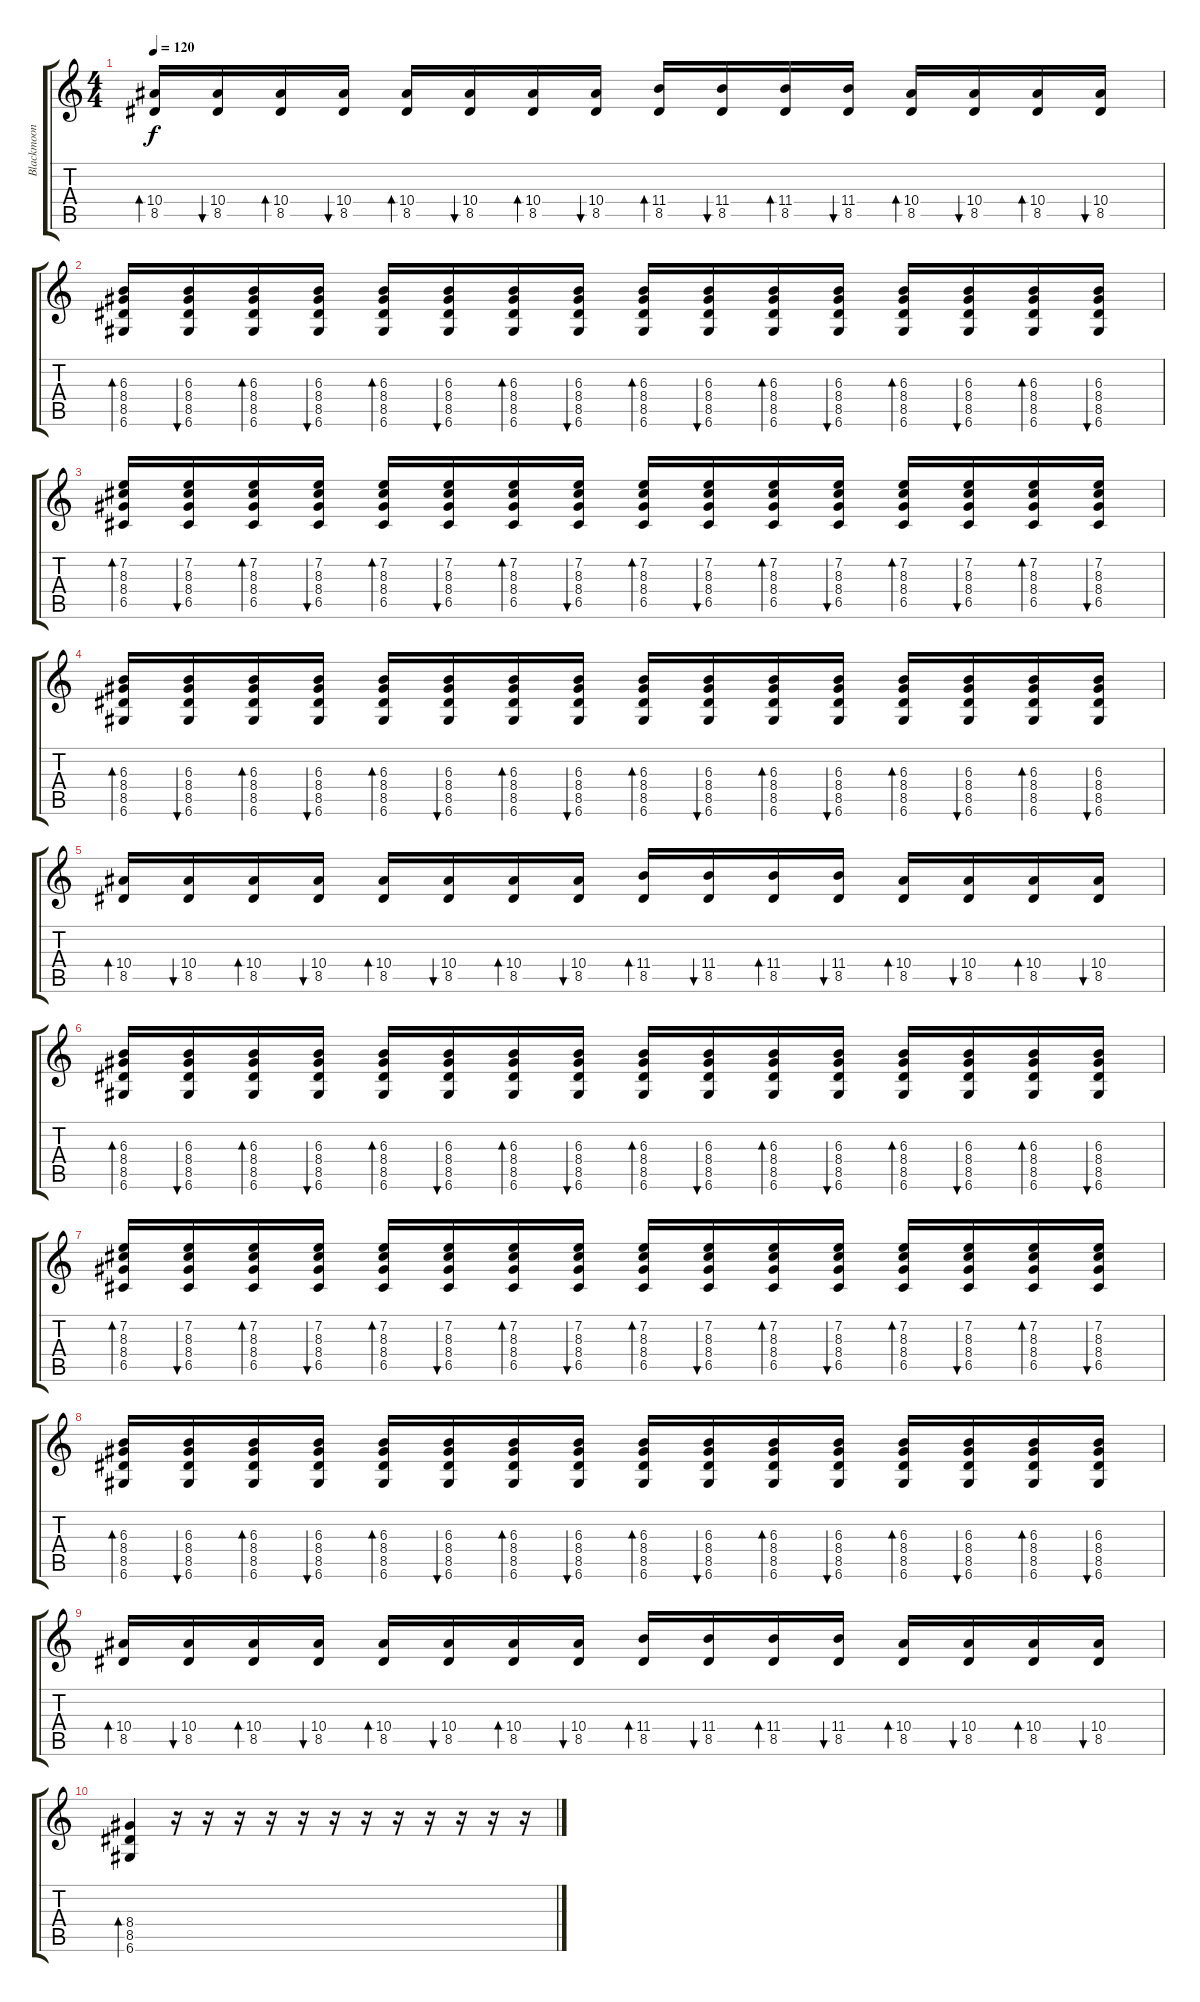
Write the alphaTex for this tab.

\track ("Blackmoon" "Blackmoon") {instrument distortionguitar}
\staff {score tabs}
\tuning (D4 A3 F3 C3 G2 D2) {hide}
\ts (4 4)
\tempo 120
\clef g2
\ks c
(10.4 8.5).16{bd 30 dy f} (10.4 8.5).16{bu 30} (10.4 8.5).16{bd 30} (10.4 8.5).16{bu 30} (10.4 8.5).16{bd 30} (10.4 8.5).16{bu 30} (10.4 8.5).16{bd 30} (10.4 8.5).16{bu 30} (11.4 8.5).16{bd 30} (11.4 8.5).16{bu 30} (11.4 8.5).16{bd 30} (11.4 8.5).16{bu 30} (10.4 8.5).16{bd 30} (10.4 8.5).16{bu 30} (10.4 8.5).16{bd 30} (10.4 8.5).16{bu 30} |
(6.3 8.4 8.5 6.6).16{bd 120} (6.3 8.4 8.5 6.6).16{bu 60} (6.3 8.4 8.5 6.6).16{bd 60} (6.3 8.4 8.5 6.6).16{bu 60} (6.3 8.4 8.5 6.6).16{bd 60} (6.3 8.4 8.5 6.6).16{bu 30} (6.3 8.4 8.5 6.6).16{bd 30} (6.3 8.4 8.5 6.6).16{bu 30} (6.3 8.4 8.5 6.6).16{bd 30} (6.3 8.4 8.5 6.6).16{bu 30} (6.3 8.4 8.5 6.6).16{bd 30} (6.3 8.4 8.5 6.6).16{bu 30} (6.3 8.4 8.5 6.6).16{bd 30} (6.3 8.4 8.5 6.6).16{bu 30} (6.3 8.4 8.5 6.6).16{bd 30} (6.3 8.4 8.5 6.6).16{bu 30} |
(7.2 8.3 8.4 6.5).16{bd 60} (7.2 8.3 8.4 6.5).16{bu 60} (7.2 8.3 8.4 6.5).16{bd 60} (7.2 8.3 8.4 6.5).16{bu 60} (7.2 8.3 8.4 6.5).16{bd 60} (7.2 8.3 8.4 6.5).16{bu 60} (7.2 8.3 8.4 6.5).16{bd 60} (7.2 8.3 8.4 6.5).16{bu 60} (7.2 8.3 8.4 6.5).16{bd 60} (7.2 8.3 8.4 6.5).16{bu 60} (7.2 8.3 8.4 6.5).16{bd 60} (7.2 8.3 8.4 6.5).16{bu 60} (7.2 8.3 8.4 6.5).16{bd 60} (7.2 8.3 8.4 6.5).16{bu 60} (7.2 8.3 8.4 6.5).16{bd 60} (7.2 8.3 8.4 6.5).16{bu 60} |
(6.3 8.4 8.5 6.6).16{bd 120} (6.3 8.4 8.5 6.6).16{bu 60} (6.3 8.4 8.5 6.6).16{bd 60} (6.3 8.4 8.5 6.6).16{bu 60} (6.3 8.4 8.5 6.6).16{bd 60} (6.3 8.4 8.5 6.6).16{bu 30} (6.3 8.4 8.5 6.6).16{bd 30} (6.3 8.4 8.5 6.6).16{bu 30} (6.3 8.4 8.5 6.6).16{bd 30} (6.3 8.4 8.5 6.6).16{bu 30} (6.3 8.4 8.5 6.6).16{bd 30} (6.3 8.4 8.5 6.6).16{bu 30} (6.3 8.4 8.5 6.6).16{bd 30} (6.3 8.4 8.5 6.6).16{bu 30} (6.3 8.4 8.5 6.6).16{bd 30} (6.3 8.4 8.5 6.6).16{bu 30} |
(10.4 8.5).16{bd 30} (10.4 8.5).16{bu 30} (10.4 8.5).16{bd 30} (10.4 8.5).16{bu 30} (10.4 8.5).16{bd 30} (10.4 8.5).16{bu 30} (10.4 8.5).16{bd 30} (10.4 8.5).16{bu 30} (11.4 8.5).16{bd 30} (11.4 8.5).16{bu 30} (11.4 8.5).16{bd 30} (11.4 8.5).16{bu 30} (10.4 8.5).16{bd 30} (10.4 8.5).16{bu 30} (10.4 8.5).16{bd 30} (10.4 8.5).16{bu 30} |
(6.3 8.4 8.5 6.6).16{bd 120} (6.3 8.4 8.5 6.6).16{bu 60} (6.3 8.4 8.5 6.6).16{bd 60} (6.3 8.4 8.5 6.6).16{bu 60} (6.3 8.4 8.5 6.6).16{bd 60} (6.3 8.4 8.5 6.6).16{bu 30} (6.3 8.4 8.5 6.6).16{bd 30} (6.3 8.4 8.5 6.6).16{bu 30} (6.3 8.4 8.5 6.6).16{bd 30} (6.3 8.4 8.5 6.6).16{bu 30} (6.3 8.4 8.5 6.6).16{bd 30} (6.3 8.4 8.5 6.6).16{bu 30} (6.3 8.4 8.5 6.6).16{bd 30} (6.3 8.4 8.5 6.6).16{bu 30} (6.3 8.4 8.5 6.6).16{bd 30} (6.3 8.4 8.5 6.6).16{bu 30} |
(7.2 8.3 8.4 6.5).16{bd 60} (7.2 8.3 8.4 6.5).16{bu 60} (7.2 8.3 8.4 6.5).16{bd 60} (7.2 8.3 8.4 6.5).16{bu 60} (7.2 8.3 8.4 6.5).16{bd 60} (7.2 8.3 8.4 6.5).16{bu 60} (7.2 8.3 8.4 6.5).16{bd 60} (7.2 8.3 8.4 6.5).16{bu 60} (7.2 8.3 8.4 6.5).16{bd 60} (7.2 8.3 8.4 6.5).16{bu 60} (7.2 8.3 8.4 6.5).16{bd 60} (7.2 8.3 8.4 6.5).16{bu 60} (7.2 8.3 8.4 6.5).16{bd 60} (7.2 8.3 8.4 6.5).16{bu 60} (7.2 8.3 8.4 6.5).16{bd 60} (7.2 8.3 8.4 6.5).16{bu 60} |
(6.3 8.4 8.5 6.6).16{bd 120} (6.3 8.4 8.5 6.6).16{bu 60} (6.3 8.4 8.5 6.6).16{bd 60} (6.3 8.4 8.5 6.6).16{bu 60} (6.3 8.4 8.5 6.6).16{bd 60} (6.3 8.4 8.5 6.6).16{bu 30} (6.3 8.4 8.5 6.6).16{bd 30} (6.3 8.4 8.5 6.6).16{bu 30} (6.3 8.4 8.5 6.6).16{bd 30} (6.3 8.4 8.5 6.6).16{bu 30} (6.3 8.4 8.5 6.6).16{bd 30} (6.3 8.4 8.5 6.6).16{bu 30} (6.3 8.4 8.5 6.6).16{bd 30} (6.3 8.4 8.5 6.6).16{bu 30} (6.3 8.4 8.5 6.6).16{bd 30} (6.3 8.4 8.5 6.6).16{bu 30} |
(10.4 8.5).16{bd 30} (10.4 8.5).16{bu 30} (10.4 8.5).16{bd 30} (10.4 8.5).16{bu 30} (10.4 8.5).16{bd 30} (10.4 8.5).16{bu 30} (10.4 8.5).16{bd 30} (10.4 8.5).16{bu 30} (11.4 8.5).16{bd 30} (11.4 8.5).16{bu 30} (11.4 8.5).16{bd 30} (11.4 8.5).16{bu 30} (10.4 8.5).16{bd 30} (10.4 8.5).16{bu 30} (10.4 8.5).16{bd 30} (10.4 8.5).16{bu 30} |
(8.4 8.5 6.6).4{bd 120} r.16 r.16 r.16 r.16 r.16 r.16 r.16 r.16 r.16 r.16 r.16 r.16
